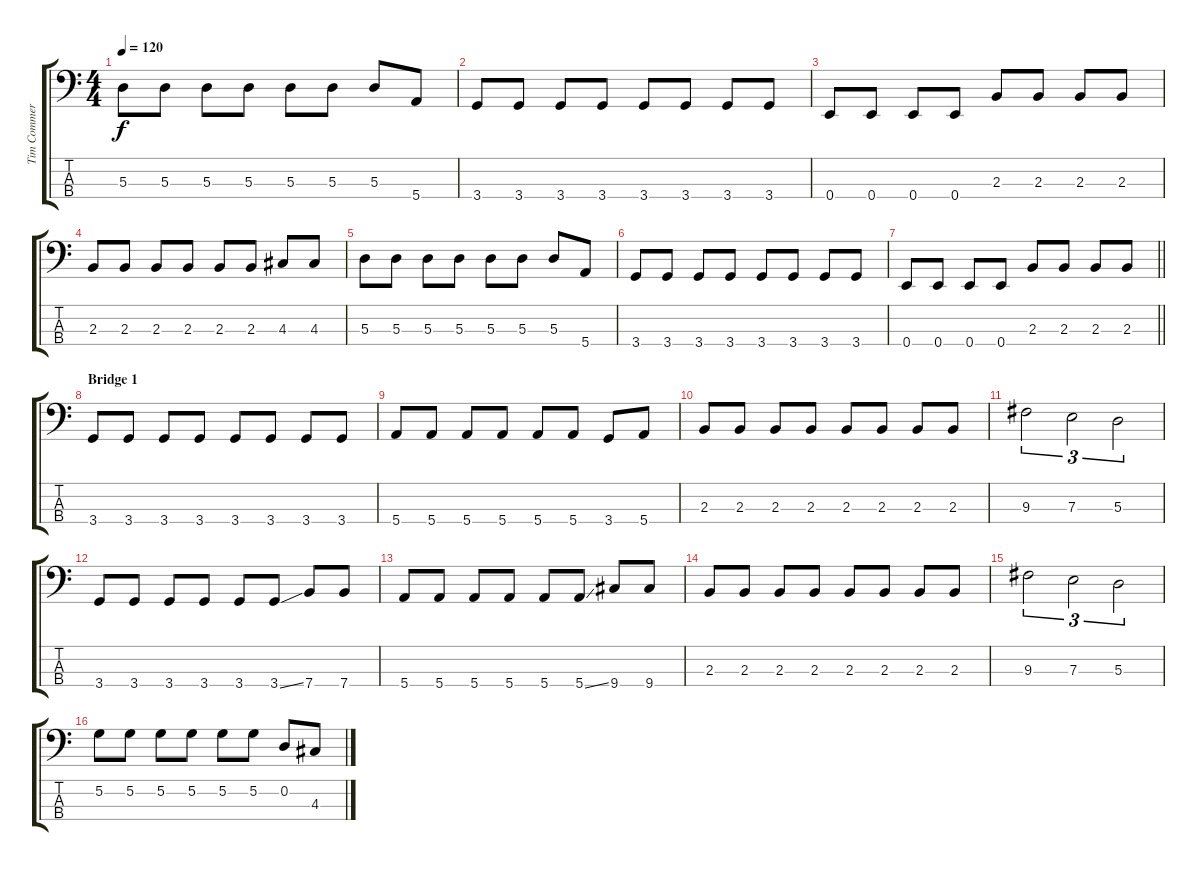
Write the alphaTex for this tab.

\track ("Tim Commerford" "Tim Commer") {instrument electricbassfinger}
\staff {score tabs}
\tuning (G2 D2 A1 E1) {hide}
\ts (4 4)
\tempo 120
\clef f4
\ks c
5.3.8{dy f} 5.3.8 5.3.8 5.3.8 5.3.8 5.3.8 5.3.8 5.4.8 |
3.4.8 3.4.8 3.4.8 3.4.8 3.4.8 3.4.8 3.4.8 3.4.8 |
0.4.8 0.4.8 0.4.8 0.4.8 2.3.8 2.3.8 2.3.8 2.3.8 |
2.3.8 2.3.8 2.3.8 2.3.8 2.3.8 2.3.8 4.3.8 4.3.8 |
5.3.8 5.3.8 5.3.8 5.3.8 5.3.8 5.3.8 5.3.8 5.4.8 |
3.4.8 3.4.8 3.4.8 3.4.8 3.4.8 3.4.8 3.4.8 3.4.8 |
\barLineRight lightlight
0.4.8 0.4.8 0.4.8 0.4.8 2.3.8 2.3.8 2.3.8 2.3.8 |
\section ("" "Bridge 1")
3.4.8 3.4.8 3.4.8 3.4.8 3.4.8 3.4.8 3.4.8 3.4.8 |
5.4.8 5.4.8 5.4.8 5.4.8 5.4.8 5.4.8 3.4.8 5.4.8 |
2.3.8 2.3.8 2.3.8 2.3.8 2.3.8 2.3.8 2.3.8 2.3.8 |
9.3.2{tu (3 2)} 7.3.2{tu (3 2)} 5.3.2{tu (3 2)} |
3.4.8 3.4.8 3.4.8 3.4.8 3.4.8 3.4{ss}.8 7.4.8 7.4.8 |
5.4.8 5.4.8 5.4.8 5.4.8 5.4.8 5.4{ss}.8 9.4.8 9.4.8 |
2.3.8 2.3.8 2.3.8 2.3.8 2.3.8 2.3.8 2.3.8 2.3.8 |
9.3.2{tu (3 2)} 7.3.2{tu (3 2)} 5.3.2{tu (3 2)} |
5.2.8 5.2.8 5.2.8 5.2.8 5.2.8 5.2.8 0.2.8 4.3.8
